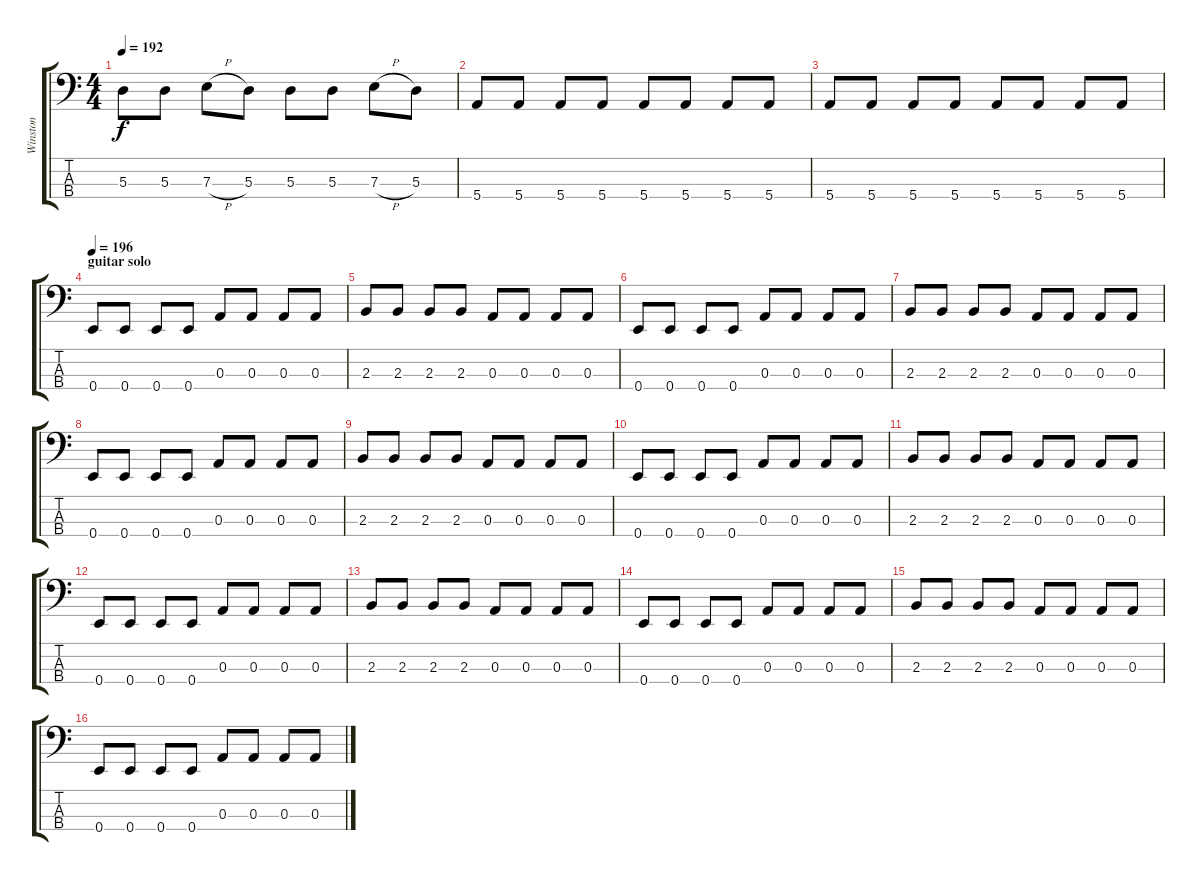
\track ("Winston" "Winston") {instrument electricbasspick}
\staff {score tabs}
\tuning (G2 D2 A1 E1) {hide}
\ts (4 4)
\tempo 192
\clef f4
\ks c
5.3.8{dy f} 5.3.8 7.3{h}.8 5.3.8 5.3.8 5.3.8 7.3{h}.8 5.3.8 |
5.4.8 5.4.8 5.4.8 5.4.8 5.4.8 5.4.8 5.4.8 5.4.8 |
5.4.8 5.4.8 5.4.8 5.4.8 5.4.8 5.4.8 5.4.8 5.4.8 |
\section ("" "guitar solo")
\tempo 196
0.4.8 0.4.8 0.4.8 0.4.8 0.3.8 0.3.8 0.3.8 0.3.8 |
2.3.8 2.3.8 2.3.8 2.3.8 0.3.8 0.3.8 0.3.8 0.3.8 |
0.4.8 0.4.8 0.4.8 0.4.8 0.3.8 0.3.8 0.3.8 0.3.8 |
2.3.8 2.3.8 2.3.8 2.3.8 0.3.8 0.3.8 0.3.8 0.3.8 |
0.4.8 0.4.8 0.4.8 0.4.8 0.3.8 0.3.8 0.3.8 0.3.8 |
2.3.8 2.3.8 2.3.8 2.3.8 0.3.8 0.3.8 0.3.8 0.3.8 |
0.4.8 0.4.8 0.4.8 0.4.8 0.3.8 0.3.8 0.3.8 0.3.8 |
2.3.8 2.3.8 2.3.8 2.3.8 0.3.8 0.3.8 0.3.8 0.3.8 |
0.4.8 0.4.8 0.4.8 0.4.8 0.3.8 0.3.8 0.3.8 0.3.8 |
2.3.8 2.3.8 2.3.8 2.3.8 0.3.8 0.3.8 0.3.8 0.3.8 |
0.4.8 0.4.8 0.4.8 0.4.8 0.3.8 0.3.8 0.3.8 0.3.8 |
2.3.8 2.3.8 2.3.8 2.3.8 0.3.8 0.3.8 0.3.8 0.3.8 |
0.4.8 0.4.8 0.4.8 0.4.8 0.3.8 0.3.8 0.3.8 0.3.8
